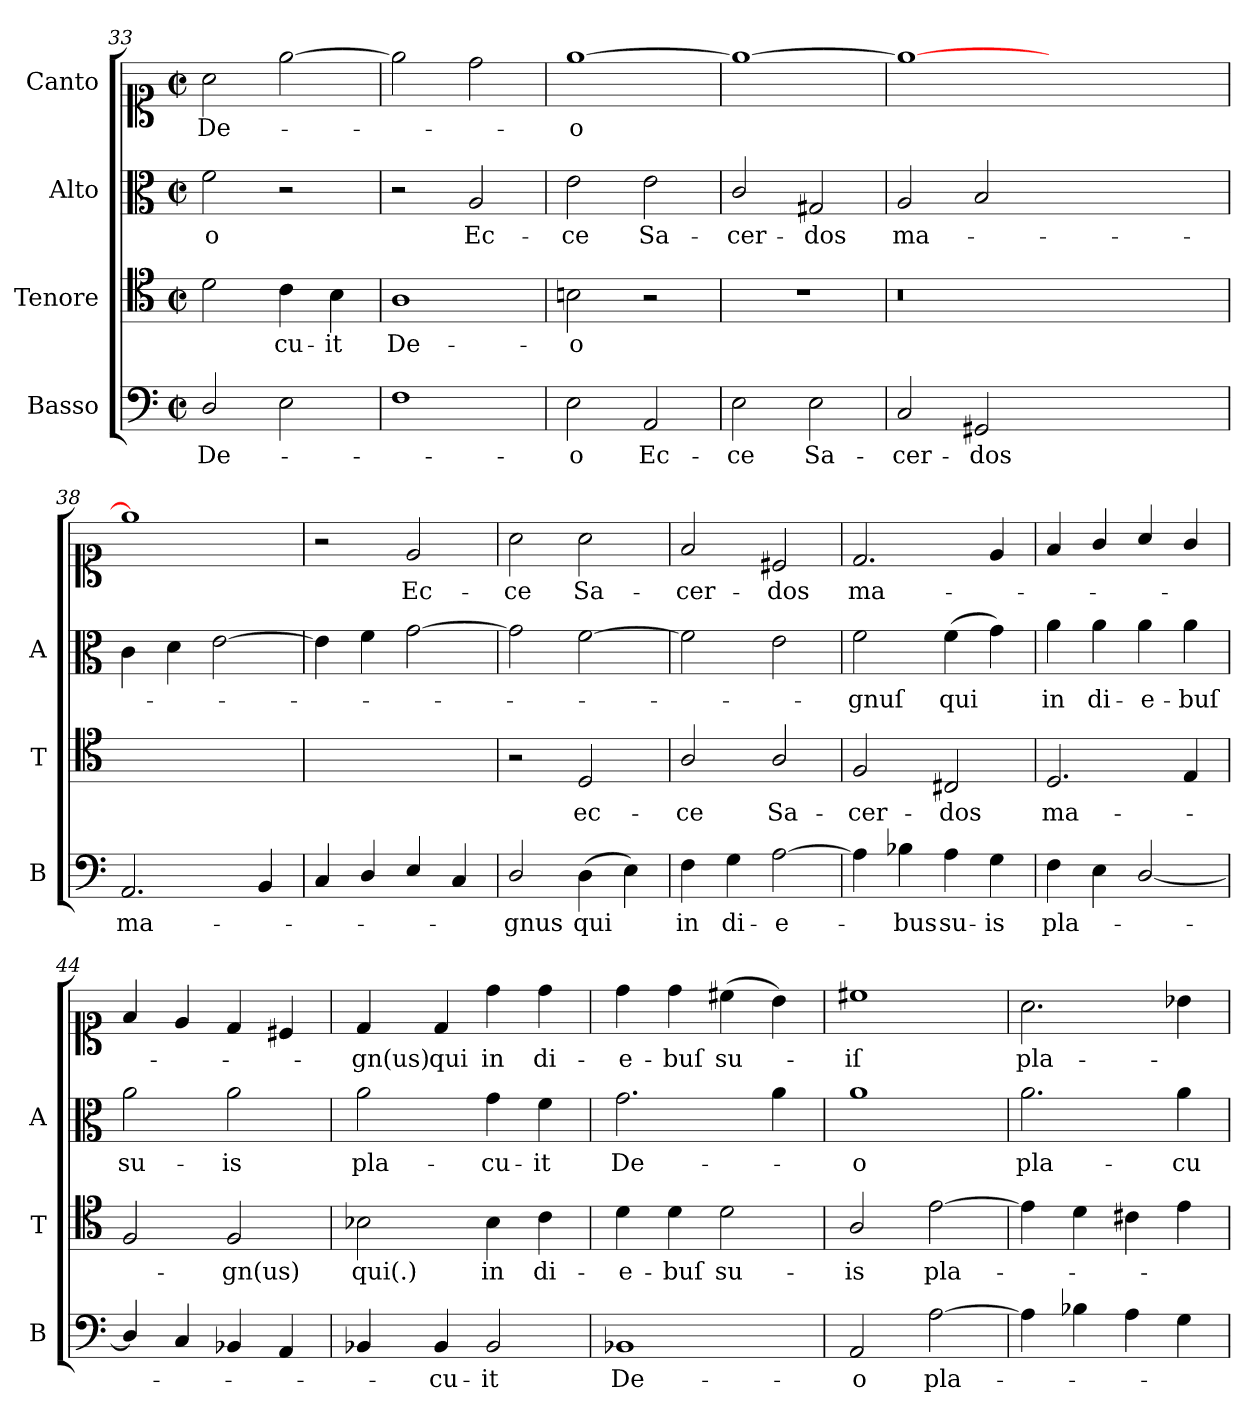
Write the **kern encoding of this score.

**kern	**text	**kern	**text	**kern	**text	**kern	**text
*part4	*part4	*part3	*part3	*part2	*part2	*part1	*part1
*staff4	*staff4	*staff3	*staff3	*staff2	*staff2	*staff1	*staff1
*I"Basso	*	*I"Tenore	*	*I"Alto	*	*I"Canto	*
*I'B	*	*I'T	*	*I'A	*	*	*
*clefF4	*	*clefC4	*	*clefC3	*	*clefC1	*
*k[]	*	*k[]	*	*k[]	*	*k[]	*
*M2/2	*	*M2/2	*	*M2/2	*	*M2/2	*
*met(c|)	*	*met(c|)	*	*met(c|)	*	*met(c|)	*
=33	=33	=33	=33	=33	=33	=33	=33
2D/	De-	2d\	.	2f\	-o	2a\	De-
2E\	.	4c\	-cu-	2r	.	[2ee\	.
.	.	4B\	-it	.	.	.	.
=34	=34	=34	=34	=34	=34	=34	=34
1F	.	1A	De-	2r	.	2ee\]	.
.	.	.	.	2A/	Ec-	2dd\	.
=35	=35	=35	=35	=35	=35	=35	=35
2E\	o	2Bn\	-o	2e\	-ce	[<1ee	-o
2AA/	Ec-	2r	.	2e\	Sa-	.	.
=36	=36	=36	=36	=36	=36	=36	=36
2E\	-ce	1r	.	2c/	-cer-	1ee_<	.
2E\	Sa-	.	.	2G#X/	-dos	.	.
=37	=37	=37	=37	=37	=37	=37	=37
2C/	-cer-	0.r	.	2A/	ma-	1ee_	.
2GG#X/	-dos	.	.	2B/	.	.	.
0ryy	.	.	.	0ryy	.	0ryy	.
=38	=38	=38	=38	=38	=38	=38	=38
2.AA/	ma-	1ryy	.	4c\	.	1ee]	.
.	.	.	.	4d\	.	.	.
.	.	.	.	[2e\	.	.	.
4BB/	.	.	.	.	.	.	.
=39	=39	=39	=39	=39	=39	=39	=39
4C/	.	1ryy	.	4e\]	.	2r	.
4D/	.	.	.	4f\	.	.	.
4E/	.	.	.	[2g\	.	2e/	Ec-
4C/	.	.	.	.	.	.	.
=40	=40	=40	=40	=40	=40	=40	=40
2D/	-gnus	2r	.	2g\]	.	2a\	-ce
(4D\	qui	2D/	ec-	[2f\	.	2a\	Sa-
4E\)	.	.	.	.	.	.	.
=41	=41	=41	=41	=41	=41	=41	=41
4F\	in	2A/	-ce	2f\]	.	2f/	-cer-
4G\	di-	.	.	.	.	.	.
[2A\	-e-	2A/	Sa-	2e\	.	2c#X/	-dos
=42	=42	=42	=42	=42	=42	=42	=42
4A\]	.	2F/	-cer-	2f\	-gnuſ	2.d/	ma-
4B-X\	-bus	.	.	.	.	.	.
4A\	su-	2C#X/	-dos	(4f\	qui	.	.
4G\	-is	.	.	4g\)	.	4e/	.
=43	=43	=43	=43	=43	=43	=43	=43
4F\	pla-	2.D/	ma-	4a\	in	4f/	.
4E\	.	.	.	4a\	di-	4g/	.
[2D/	.	.	.	4a\	-e-	4a/	.
.	.	4E/	.	4a\	-buſ	4g/	.
=44	=44	=44	=44	=44	=44	=44	=44
4D/]	.	2F/	.	2a\	su-	4f/	.
4C/	.	.	.	.	.	4e/	.
4BB-X/	.	2F/	-gn(us)	2a\	-is	4d/	.
4AA/	.	.	.	.	.	4c#X/	.
=45	=45	=45	=45	=45	=45	=45	=45
4BB-X/	.	2B-X\	qui(.)	2a\	pla-	4d/	-gn(us)
4BB-/	-cu-	.	.	.	.	4d/	qui
2BB-/	-it	4B-\	in	4g\	-cu-	4dd\	in
.	.	4c\	di-	4f\	-it	4dd\	di-
=46	=46	=46	=46	=46	=46	=46	=46
1BB-X	De-	4d\	-e-	2.g\	De-	4dd\	-e-
.	.	4d\	-buſ	.	.	4dd\	-buſ
.	.	2d\	su-	.	.	(4cc#X\	su-
.	.	.	.	4a\	.	4b\)	.
=47	=47	=47	=47	=47	=47	=47	=47
2AA/	-o	2A/	-is	1a	-o	1cc#X	-iſ
[2A\	pla-	[2e\	pla-	.	.	.	.
=48	=48	=48	=48	=48	=48	=48	=48
4A\]	.	4e\]	.	2.a\	pla-	2.a\	pla-
4B-X\	.	4d\	.	.	.	.	.
4A\	.	4c#X\	.	.	.	.	.
4G\	.	4e\	.	4a\	-cu-	4b-X\	.
=	=	=	=	=	=	=	=
*-	*-	*-	*-	*-	*-	*-	*-
